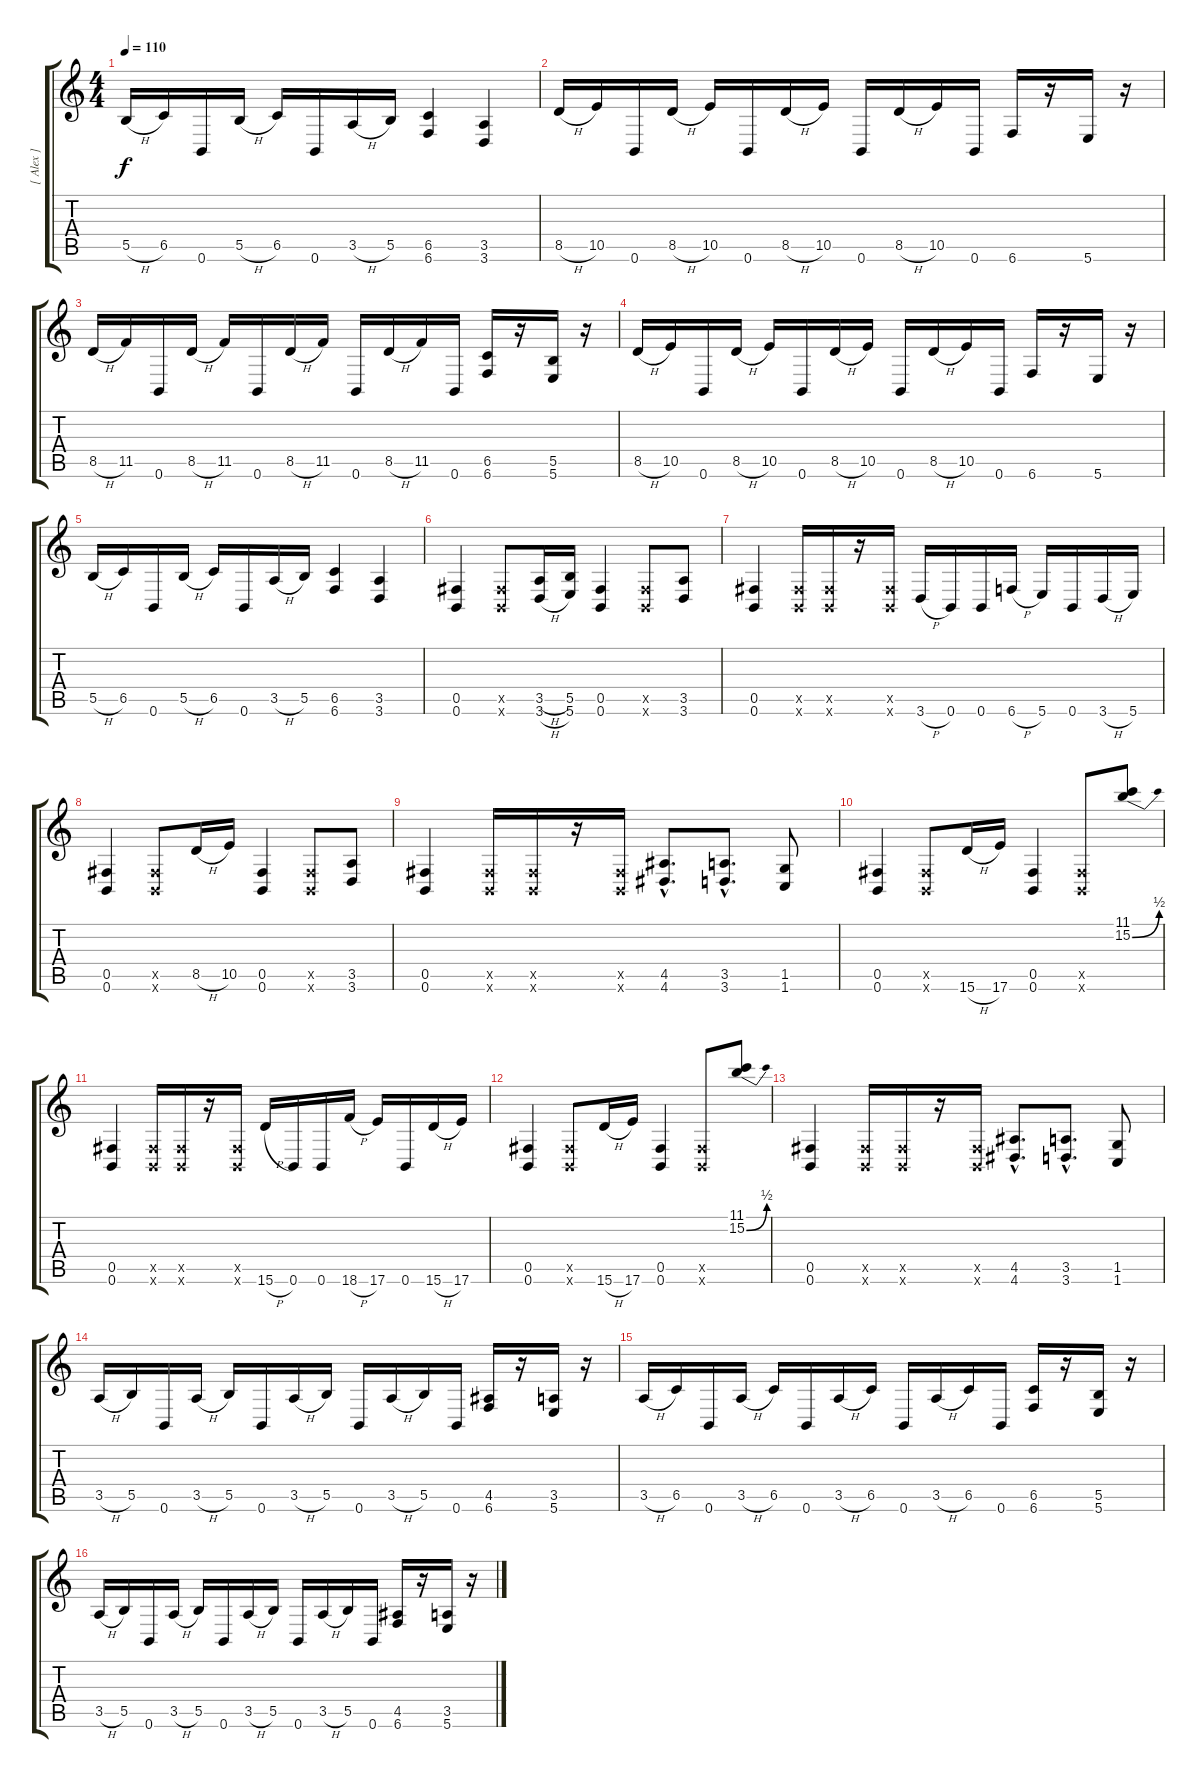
\track ("[ Alex ]" "[ Alex ]") {instrument distortionguitar}
\staff {score tabs}
\tuning (Db4 Ab3 E3 B2 Gb2 B1) {hide}
\ts (4 4)
\tempo 110
\clef g2
\ks c
5.5{h}.16{dy f} 6.5.16 0.6.16 5.5{h}.16 6.5.16 0.6.16 3.5{h}.16 5.5.16 (6.5 6.6).4 (3.5 3.6).4 |
8.5{h}.16 10.5.16 0.6.16 8.5{h}.16 10.5.16 0.6.16 8.5{h}.16 10.5.16 0.6.16 8.5{h}.16 10.5.16 0.6.16 6.6.16 r.16 5.6.16 r.16 |
8.5{h}.16 11.5.16 0.6.16 8.5{h}.16 11.5.16 0.6.16 8.5{h}.16 11.5.16 0.6.16 8.5{h}.16 11.5.16 0.6.16 (6.5 6.6).16 r.16 (5.5 5.6).16 r.16 |
8.5{h}.16 10.5.16 0.6.16 8.5{h}.16 10.5.16 0.6.16 8.5{h}.16 10.5.16 0.6.16 8.5{h}.16 10.5.16 0.6.16 6.6.16 r.16 5.6.16 r.16 |
5.5{h}.16 6.5.16 0.6.16 5.5{h}.16 6.5.16 0.6.16 3.5{h}.16 5.5.16 (6.5 6.6).4 (3.5 3.6).4 |
(0.5 0.6).4 (0.5{x} 0.6{x}).8 (3.5{h} 3.6{h}).16 (5.5 5.6).16 (0.5 0.6).4 (0.5{x} 0.6{x}).8 (3.5 3.6).8 |
(0.5 0.6).4 (0.5{x} 0.6{x}).16 (0.5{x} 0.6{x}).16 r.16 (0.5{x} 0.6{x}).16 3.6{h}.16 0.6.16 0.6.16 6.6{h}.16 5.6.16 0.6.16 3.6{h}.16 5.6.16 |
(0.5 0.6).4 (0.5{x} 0.6{x}).8 8.5{h}.16 10.5.16 (0.5 0.6).4 (0.5{x} 0.6{x}).8 (3.5 3.6).8 |
(0.5 0.6).4 (0.5{x} 0.6{x}).16 (0.5{x} 0.6{x}).16 r.16 (0.5{x} 0.6{x}).16 (4.5{hac} 4.6{hac}).8{d} (3.5{hac} 3.6{hac}).8{d} (1.5 1.6).8 |
(0.5 0.6).4 (0.5{x} 0.6{x}).8 15.6{h}.16 17.6.16 (0.5 0.6).4 (0.5{x} 0.6{x}).8 (11.1 15.2{be (bend 0 0 60 2)}).8 |
(0.5 0.6).4 (0.5{x} 0.6{x}).16 (0.5{x} 0.6{x}).16 r.16 (0.5{x} 0.6{x}).16 15.6{h}.16 0.6.16 0.6.16 18.6{h}.16 17.6.16 0.6.16 15.6{h}.16 17.6.16 |
(0.5 0.6).4 (0.5{x} 0.6{x}).8 15.6{h}.16 17.6.16 (0.5 0.6).4 (0.5{x} 0.6{x}).8 (11.1 15.2{be (bend 0 0 60 2)}).8 |
(0.5 0.6).4 (0.5{x} 0.6{x}).16 (0.5{x} 0.6{x}).16 r.16 (0.5{x} 0.6{x}).16 (4.5{hac} 4.6{hac}).8{d} (3.5{hac} 3.6{hac}).8{d} (1.5 1.6).8 |
3.5{h}.16 5.5.16 0.6.16 3.5{h}.16 5.5.16 0.6.16 3.5{h}.16 5.5.16 0.6.16 3.5{h}.16 5.5.16 0.6.16 (4.5 6.6).16 r.16 (3.5 5.6).16 r.16 |
3.5{h}.16 6.5.16 0.6.16 3.5{h}.16 6.5.16 0.6.16 3.5{h}.16 6.5.16 0.6.16 3.5{h}.16 6.5.16 0.6.16 (6.5 6.6).16 r.16 (5.5 5.6).16 r.16 |
3.5{h}.16 5.5.16 0.6.16 3.5{h}.16 5.5.16 0.6.16 3.5{h}.16 5.5.16 0.6.16 3.5{h}.16 5.5.16 0.6.16 (4.5 6.6).16 r.16 (3.5 5.6).16 r.16
